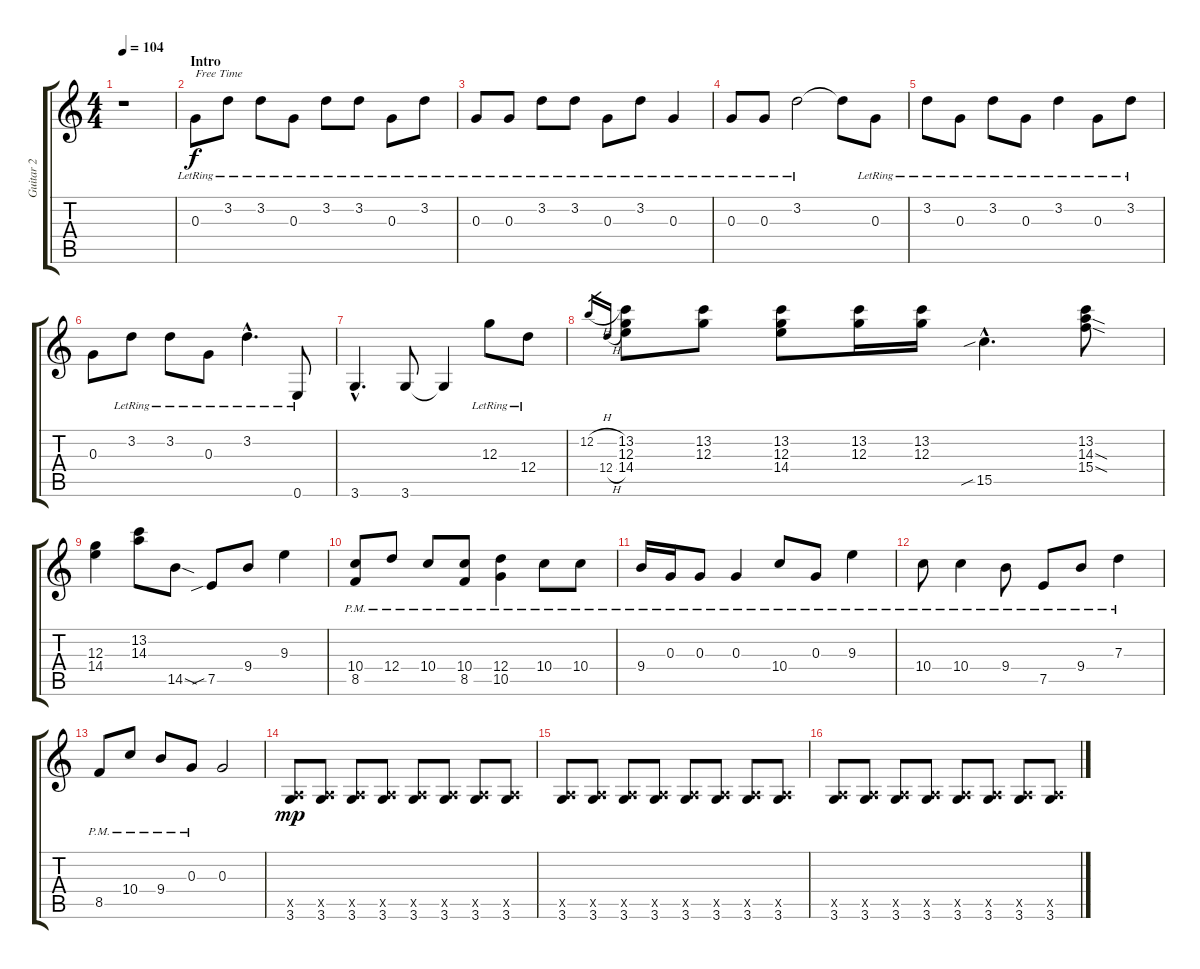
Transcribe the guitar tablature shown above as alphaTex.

\track ("Guitar 2" "Guitar 2") {instrument electricguitarclean}
\staff {score tabs}
\tuning (E4 B3 G3 D3 A2 E2) {hide}
\ts (4 4)
\tempo 104
\clef g2
\ks c
r.1{dy f volume 0 instrument electricguitarclean} |
\section ("" "Intro ")
0.3{lr}.8{txt "Free Time" volume 8} 3.2{lr}.8 3.2{lr}.8 0.3{lr}.8 3.2{lr}.8 3.2{lr}.8 0.3{lr}.8 3.2{lr}.8 |
0.3{lr}.8 0.3{lr}.8 3.2{lr}.8 3.2{lr}.8 0.3{lr}.8 3.2{lr}.8 0.3{lr}.4 |
0.3{lr}.8 0.3{lr}.8 3.2{lr}.2 3.2{t}.8 0.3{lr}.8 |
3.2{lr}.8 0.3{lr}.8 3.2{lr}.8 0.3{lr}.8 3.2{lr}.4 0.3{lr}.8 3.2{lr}.8 |
0.3.8 3.2{lr}.8 3.2{lr}.8 0.3{lr}.8 3.2{hac lr}.4{d} 0.6{lr}.8 |
3.6{hac}.4{d} 3.6.8 3.6{t}.4 12.3{lr}.8 12.4{lr}.8 |
12.2{h}.16{gr} 12.4{h}.16{gr} (13.2 12.3 14.4).8 (13.2 12.3).8 (13.2 12.3 14.4).8 (13.2 12.3).16 (13.2 12.3).16 15.5{sib hac}.4{d} (13.2 14.3{sod} 15.4{sod}).8 |
(12.3 14.4).4 (13.2 14.3).8 14.5{sod}.8 7.5{sib}.8 9.4.8 9.3.4 |
(10.4{pm} 8.5{pm}).8 12.4{pm}.8 10.4{pm}.8 (10.4{pm} 8.5{pm}).8 (12.4{pm} 10.5{pm}).4 10.4{pm}.8 10.4{pm}.8 |
9.4{pm}.16 0.3{pm}.16 0.3{pm}.8 0.3{pm}.4 10.4{pm}.8 0.3{pm}.8 9.3{pm}.4 |
10.4{pm}.8 10.4{pm}.4 9.4{pm}.8 7.5{pm}.8 9.4{pm}.8 7.3{pm}.4 |
8.5{pm}.8 10.4{pm}.8 9.4{pm}.8 0.3{pm}.8 0.3.2 |
(0.5{x} 3.6).8{dy mp volume 5} (0.5{x} 3.6).8 (0.5{x} 3.6).8 (0.5{x} 3.6).8 (0.5{x} 3.6).8 (0.5{x} 3.6).8 (0.5{x} 3.6).8 (0.5{x} 3.6).8 |
(0.5{x} 3.6).8 (0.5{x} 3.6).8 (0.5{x} 3.6).8 (0.5{x} 3.6).8 (0.5{x} 3.6).8 (0.5{x} 3.6).8 (0.5{x} 3.6).8 (0.5{x} 3.6).8 |
(0.5{x} 3.6).8 (0.5{x} 3.6).8 (0.5{x} 3.6).8 (0.5{x} 3.6).8 (0.5{x} 3.6).8 (0.5{x} 3.6).8 (0.5{x} 3.6).8 (0.5{x} 3.6).8
